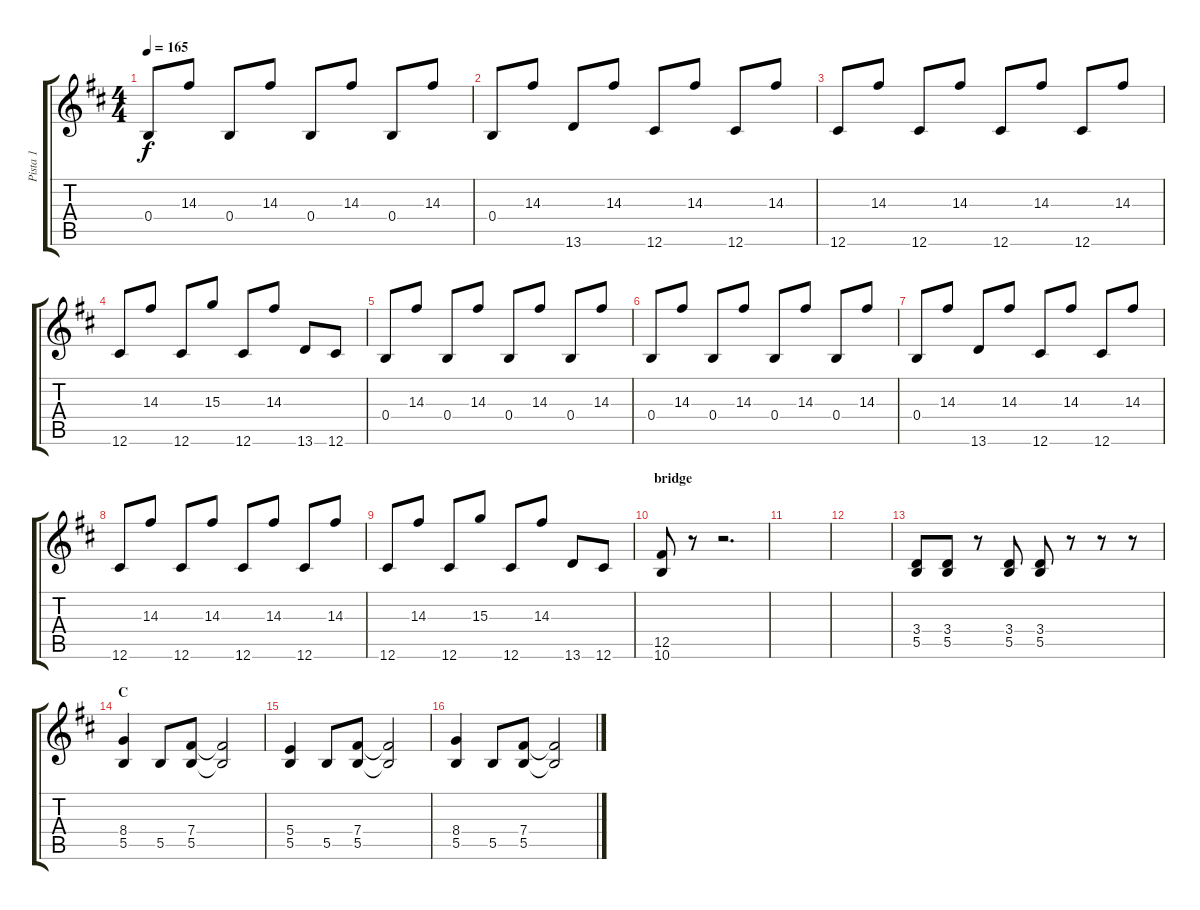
\track ("Pista 1" "Pista 1") {instrument distortionguitar}
\staff {score tabs}
\tuning (Db4 Ab3 E3 B2 Gb2 Db2) {hide}
\ts (4 4)
\tempo 165
\clef g2
\ks d
0.4.8{dy f} 14.3.8 0.4.8 14.3.8 0.4.8 14.3.8 0.4.8 14.3.8 |
0.4.8 14.3.8 13.6.8 14.3.8 12.6.8 14.3.8 12.6.8 14.3.8 |
12.6.8 14.3.8 12.6.8 14.3.8 12.6.8 14.3.8 12.6.8 14.3.8 |
12.6.8 14.3.8 12.6.8 15.3.8 12.6.8 14.3.8 13.6.8 12.6.8 |
0.4.8 14.3.8 0.4.8 14.3.8 0.4.8 14.3.8 0.4.8 14.3.8 |
0.4.8 14.3.8 0.4.8 14.3.8 0.4.8 14.3.8 0.4.8 14.3.8 |
0.4.8 14.3.8 13.6.8 14.3.8 12.6.8 14.3.8 12.6.8 14.3.8 |
12.6.8 14.3.8 12.6.8 14.3.8 12.6.8 14.3.8 12.6.8 14.3.8 |
12.6.8 14.3.8 12.6.8 15.3.8 12.6.8 14.3.8 13.6.8 12.6.8 |
\section ("" "bridge")
(12.5 10.6).8 r.8 r.2{d} |
|
|
(3.4 5.5).8 (3.4 5.5).8 r.8 (3.4 5.5).8 (3.4 5.5).8 r.8 r.8 r.8 |
\section ("" "C")
(8.4 5.5).4 5.5.8 (7.4 5.5).8 (7.4{t} 5.5{t}).2 |
(5.4 5.5).4 5.5.8 (7.4 5.5).8 (7.4{t} 5.5{t}).2 |
(8.4 5.5).4 5.5.8 (7.4 5.5).8 (7.4{t} 5.5{t}).2
